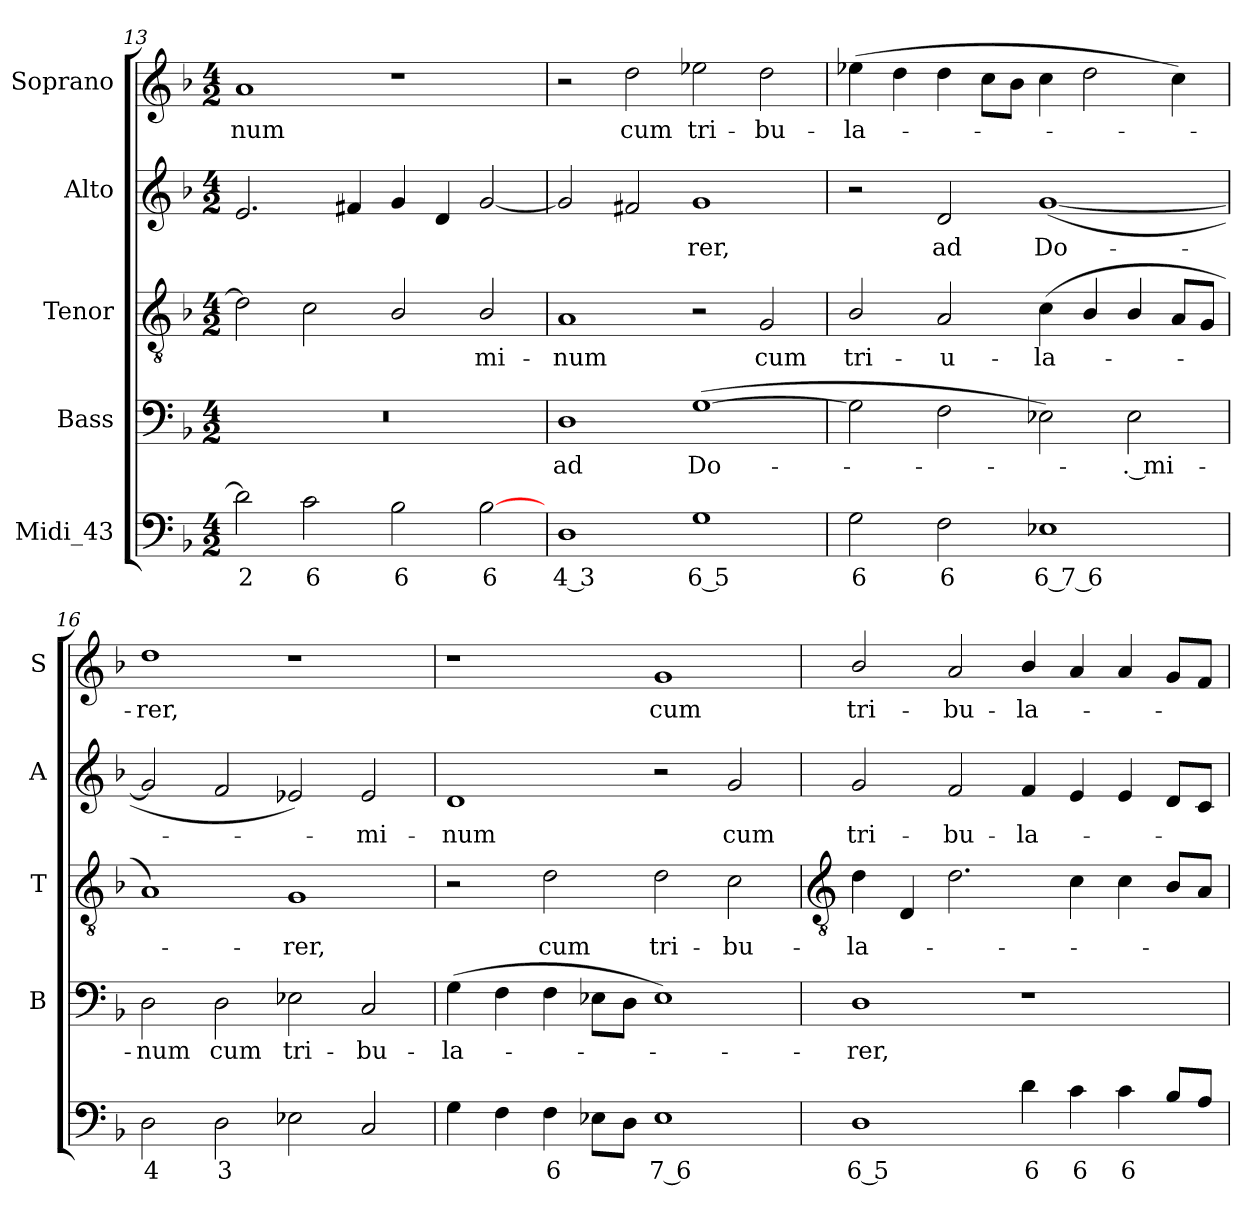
**kern	**text	**kern	**text	**kern	**text	**kern	**text	**kern	**text
*part5	*part5	*part4	*part4	*part3	*part3	*part2	*part2	*part1	*part1
*staff5	*staff5	*staff4	*staff4	*staff3	*staff3	*staff2	*staff2	*staff1	*staff1
*I"Midi_43	*	*I"Bass	*	*I"Tenor	*	*I"Alto	*	*I"Soprano	*
*	*	*I'B	*	*I'T	*	*I'A	*	*I'S	*
!!LO:LB:g=z
*clefF4	*	*clefF4	*	*clefGv2	*	*clefG2	*	*clefG2	*
*k[b-]	*	*k[b-]	*	*k[b-]	*	*k[b-]	*	*k[b-]	*
*F:	*	*F:	*	*F:	*	*F:	*	*F:	*
*M4/2	*	*M4/2	*	*M4/2	*	*M4/2	*	*M4/2	*
=13	=13	=13	=13	=13	=13	=13	=13	=13	=13
!	!LO:LY:b	!	!	!	!	!	!	!	!LO:LY:b
2d\]	2	0r	.	2d]	.	2.e	.	1a	-num
!	!LO:LY:b	!	!	!	!	!	!	!	!
2c	6	.	.	2c	.	.	.	.	.
.	.	.	.	.	.	4f#X	.	.	.
!	!LO:LY:b	!	!	!	!	!	!	!	!
2B-	6	.	.	2B-/	.	4g	.	1r	.
.	.	.	.	.	.	4d	.	.	.
!	!LO:LY:b	!	!	!	!LO:LY:b	!	!	!	!
[2B-	6	.	.	2B-/	mi-	[2g	.	.	.
=14	=14	=14	=14	=14	=14	=14	=14	=14	=14
!	!LO:LY:b	!	!LO:LY:b	!	!LO:LY:b	!	!	!	!
1D	4 3	1D	ad	1A	-num	2g]	.	2r	.
!	!	!	!	!	!	!	!	!	!LO:LY:b
.	.	.	.	.	.	2f#X	.	2dd	cum
!	!LO:LY:b	!	!LO:LY:b	!	!	!	!LO:LY:b	!	!LO:LY:b
1G	6 5	(>[1G	Do-	2r	.	1g	rer,	2ee-X	tri-
!	!	!	!	!	!LO:LY:b	!	!	!	!LO:LY:b
.	.	.	.	2G	cum	.	.	2dd	-bu-
=15	=15	=15	=15	=15	=15	=15	=15	=15	=15
!	!LO:LY:b	!	!	!	!LO:LY:b	!	!	!	!LO:LY:b
2G\	6	2G]	.	2B-/	tri-	2r	.	(>4ee-X	-la-
.	.	.	.	.	.	.	.	4dd	.
!	!LO:LY:b	!	!	!	!LO:LY:b	!	!LO:LY:b	!	!
2F\	6	2F	.	2A	-u-	2d	ad	4dd	.
.	.	.	.	.	.	.	.	8ccL	.
.	.	.	.	.	.	.	.	8b-J	.
!	!LO:LY:b	!	!	!	!LO:LY:b	!	!LO:LY:b	!	!
1E-X	6 7 6	2E-X)	.	(<4c	-la-	(<[1g	Do-	4cc	.
.	.	.	.	4B-/	.	.	.	2dd	.
!	!	!	!LO:LY:b	!	!	!	!	!	!
.	.	2E-	. mi-	4B-/	.	.	.	.	.
.	.	.	.	8AL	.	.	.	4cc)	.
.	.	.	.	8GJ	.	.	.	.	.
=16	=16	=16	=16	=16	=16	=16	=16	=16	=16
!	!LO:LY:b	!	!LO:LY:b	!	!	!	!	!	!LO:LY:b
2D\	4	2D	-num	1A)	.	2g]	.	1dd	rer,
!	!LO:LY:b	!	!LO:LY:b	!	!	!	!	!	!
2D\	3	2D	cum	.	.	2f	.	.	.
!	!	!	!LO:LY:b	!	!LO:LY:b	!	!	!	!
2E-X\	.	2E-X	tri-	1G	rer,	2e-X)	.	1r	.
!	!	!	!LO:LY:b	!	!	!	!LO:LY:b	!	!
2C	.	2C	-bu-	.	.	2e-	mi-	.	.
=17	=17	=17	=17	=17	=17	=17	=17	=17	=17
!	!	!	!LO:LY:b	!	!	!	!LO:LY:b	!	!
4G\	.	(>4G	-la-	2r	.	1d	-num	1r	.
4F\	.	4F	.	.	.	.	.	.	.
!	!LO:LY:b	!	!	!	!LO:LY:b	!	!	!	!
4F\	6	4F	.	2d	cum	.	.	.	.
8E-XL	.	8E-XL	.	.	.	.	.	.	.
8DJ	.	8DJ	.	.	.	.	.	.	.
!	!LO:LY:b	!	!	!	!LO:LY:b	!	!	!	!LO:LY:b
1E-	7 6	1E-)	.	2d	tri-	2r	.	1g	cum
!	!	!	!	!	!LO:LY:b	!	!LO:LY:b	!	!
.	.	.	.	2c	-bu-	2g	cum	.	.
!!LO:LB:g=z
=18	=18	=18	=18	=18	=18	=18	=18	=18	=18
*	*	*	*	*clefGv2	*	*	*	*	*
!	!LO:LY:b	!	!LO:LY:b	!	!LO:LY:b	!	!LO:LY:b	!	!LO:LY:b
1D	6 5	1D	rer,	4d	-la-	2g	tri-	2b-/	tri-
.	.	.	.	4D	.	.	.	.	.
!	!	!	!	!	!	!	!LO:LY:b	!	!LO:LY:b
.	.	.	.	2.d	.	2f	-bu-	2a	-bu-
!	!LO:LY:b	!	!	!	!	!	!LO:LY:b	!	!LO:LY:b
4d\	6	1r	.	.	.	4f	-la-	4b-/	-la-
!	!LO:LY:b	!	!	!	!	!	!	!	!
4c\	6	.	.	4c	.	4e	.	4a	.
!	!LO:LY:b	!	!	!	!	!	!	!	!
4c\	6	.	.	4c	.	4e	.	4a	.
8B-/L	.	.	.	8B-L	.	8dL	.	8gL	.
8A\J	.	.	.	8AJ	.	8cJ	.	8fJ	.
=	=	=	=	=	=	=	=	=	=
*-	*-	*-	*-	*-	*-	*-	*-	*-	*-
